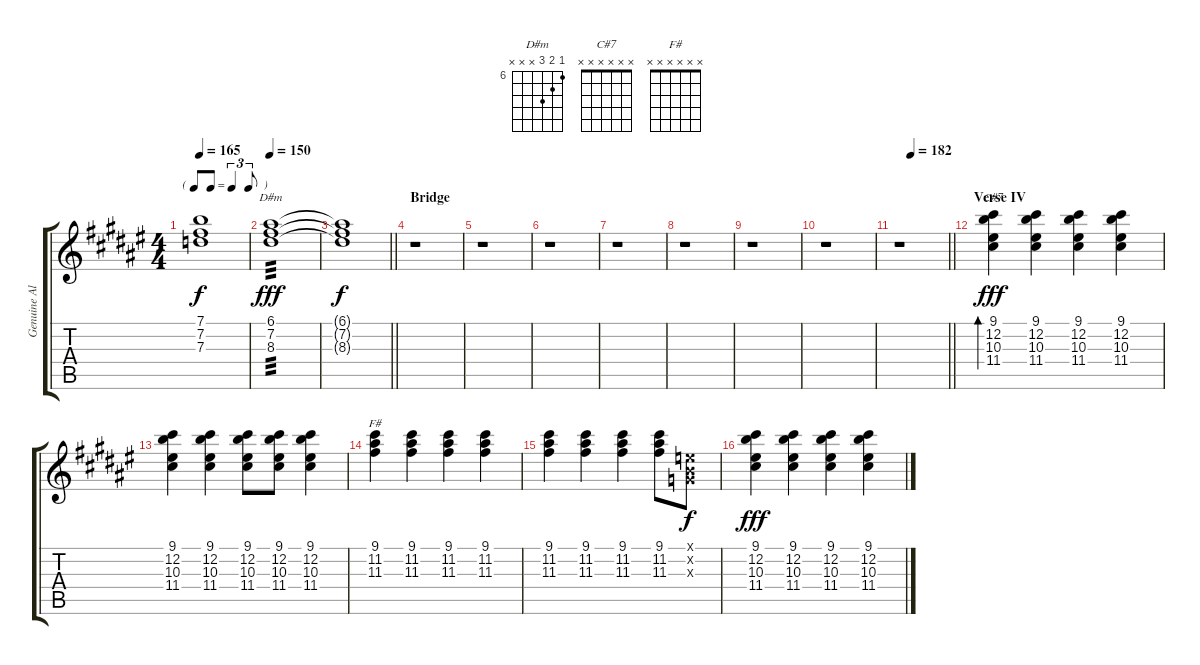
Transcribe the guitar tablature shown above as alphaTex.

\track ("Genuine Aloha Ukulele (Made in Japan)" "Genuine Al") {instrument acousticguitarsteel}
\staff {score tabs}
\tuning (E4 B3 G3 D3 A2 E2) {hide}
\chord ("D#m" 6 7 8 x x x) {firstfret 6}
\chord ("C#7" x x x x x x) {firstfret 0}
\chord ("F#" x x x x x x) {firstfret 0}
\ts (4 4)
\tf triplet8th
\tempo 165
\clef g2
\ks f#
(7.1{t} 7.2{t} 7.3{t}).1{dy f} |
\tempo 150
(6.1 7.2 8.3).1{ch "D#m" tp 3 dy fff volume 0} |
\barLineRight lightlight
(6.1{t} 7.2{t} 8.3{t}).1{dy f} |
\section ("" "Bridge")
r.1{volume 10} |
r.1 |
r.1 |
r.1 |
r.1 |
r.1 |
r.1 |
\tempo (182 0.25)
\barLineRight lightlight
r.1 |
\section ("" "Verse IV")
(9.1 12.2 10.3 11.4).4{bd 240 ch "C#7" dy fff} (9.1 12.2 10.3 11.4).4 (9.1 12.2 10.3 11.4).4 (9.1 12.2 10.3 11.4).4 |
(9.1 12.2 10.3 11.4).4 (9.1 12.2 10.3 11.4).4 (9.1 12.2 10.3 11.4).8 (9.1 12.2 10.3 11.4).8 (9.1 12.2 10.3 11.4).4 |
(9.1 11.2 11.3).4{ch "F#"} (9.1 11.2 11.3).4 (9.1 11.2 11.3).4 (9.1 11.2 11.3).4 |
(9.1 11.2 11.3).4 (9.1 11.2 11.3).4 (9.1 11.2 11.3).4 (9.1 11.2 11.3).8 (0.1{x} 0.2{x} 0.3{x}).8{dy f} |
(9.1 12.2 10.3 11.4).4{dy fff} (9.1 12.2 10.3 11.4).4 (9.1 12.2 10.3 11.4).4 (9.1 12.2 10.3 11.4).4
